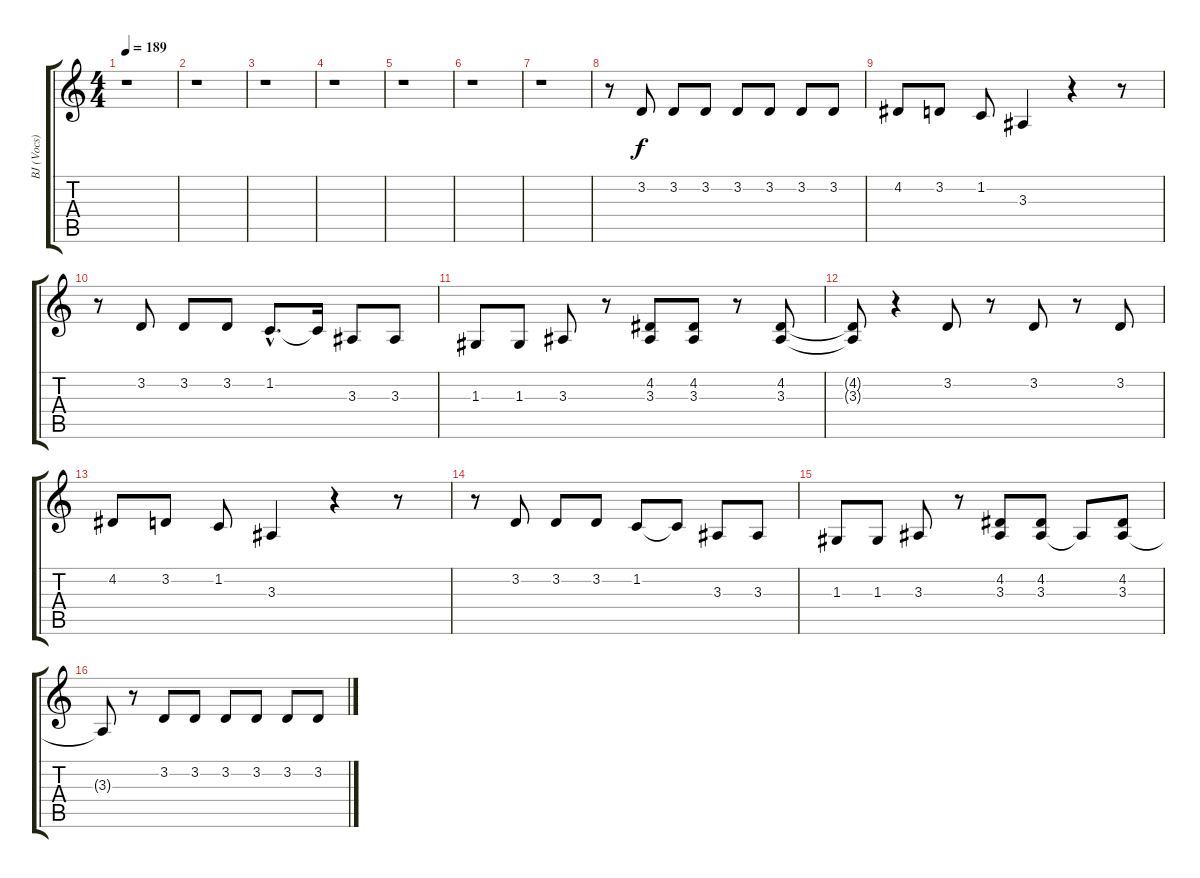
\track ("BJ (Vocs) MD (BackVocs)" "BJ (Vocs) ") {instrument tenorsax}
\staff {score tabs}
\tuning (E4 B3 G3 D3 A2 E2) {hide}
\ts (4 4)
\tempo 189
\clef g2
\ks c
r.1{dy f} |
r.1 |
r.1 |
r.1 |
r.1 |
r.1 |
r.1 |
r.8 3.2.8 3.2.8 3.2.8 3.2.8 3.2.8 3.2.8 3.2.8 |
4.2.8 3.2.8 1.2.8 3.3.4 r.4 r.8 |
r.8 3.2.8 3.2.8 3.2.8 1.2{hac}.8{d} 1.2{t}.16 3.3.8 3.3.8 |
1.3.8 1.3.8 3.3.8 r.8 (4.2 3.3).8 (4.2 3.3).8 r.8 (4.2 3.3).8 |
(4.2{t} 3.3{t}).8 r.4 3.2.8 r.8 3.2.8 r.8 3.2.8 |
4.2.8 3.2.8 1.2.8 3.3.4 r.4 r.8 |
r.8 3.2.8 3.2.8 3.2.8 1.2.8 1.2{t}.8 3.3.8 3.3.8 |
1.3.8 1.3.8 3.3.8 r.8 (4.2 3.3).8 (4.2 3.3).8 3.3{t}.8 (4.2 3.3).8 |
3.3{t}.8 r.8 3.2.8 3.2.8 3.2.8 3.2.8 3.2.8 3.2.8
